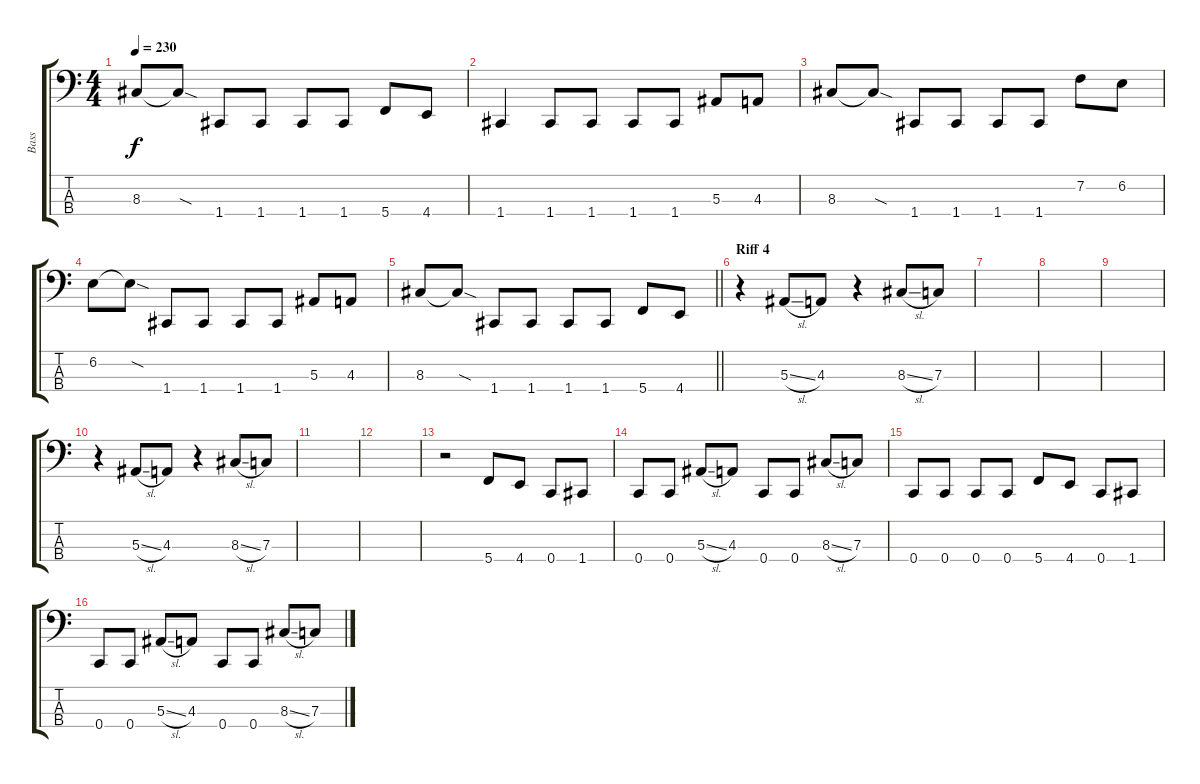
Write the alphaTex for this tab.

\track ("Bass" "Bass") {instrument electricbassfinger}
\staff {score tabs}
\tuning (Eb2 Bb1 F1 C1) {hide}
\ts (4 4)
\tempo 230
\clef f4
\ks c
8.3.8{dy f} 8.3{sod t}.8 1.4.8 1.4.8 1.4.8 1.4.8 5.4.8 4.4.8 |
1.4.4 1.4.8 1.4.8 1.4.8 1.4.8 5.3.8 4.3.8 |
8.3.8 8.3{sod t}.8 1.4.8 1.4.8 1.4.8 1.4.8 7.2.8 6.2.8 |
6.2.8 6.2{sod t}.8 1.4.8 1.4.8 1.4.8 1.4.8 5.3.8 4.3.8 |
\barLineRight lightlight
8.3.8 8.3{sod t}.8 1.4.8 1.4.8 1.4.8 1.4.8 5.4.8 4.4.8 |
\section ("" "Riff 4")
r.4 5.3{sl}.8 4.3.8 r.4 8.3{sl}.8 7.3.8 |
|
|
|
r.4 5.3{sl}.8 4.3.8 r.4 8.3{sl}.8 7.3.8 |
|
|
r.2 5.4.8 4.4.8 0.4.8 1.4.8 |
0.4.8 0.4.8 5.3{sl}.8 4.3.8 0.4.8 0.4.8 8.3{sl}.8 7.3.8 |
0.4.8 0.4.8 0.4.8 0.4.8 5.4.8 4.4.8 0.4.8 1.4.8 |
0.4.8 0.4.8 5.3{sl}.8 4.3.8 0.4.8 0.4.8 8.3{sl}.8 7.3.8
